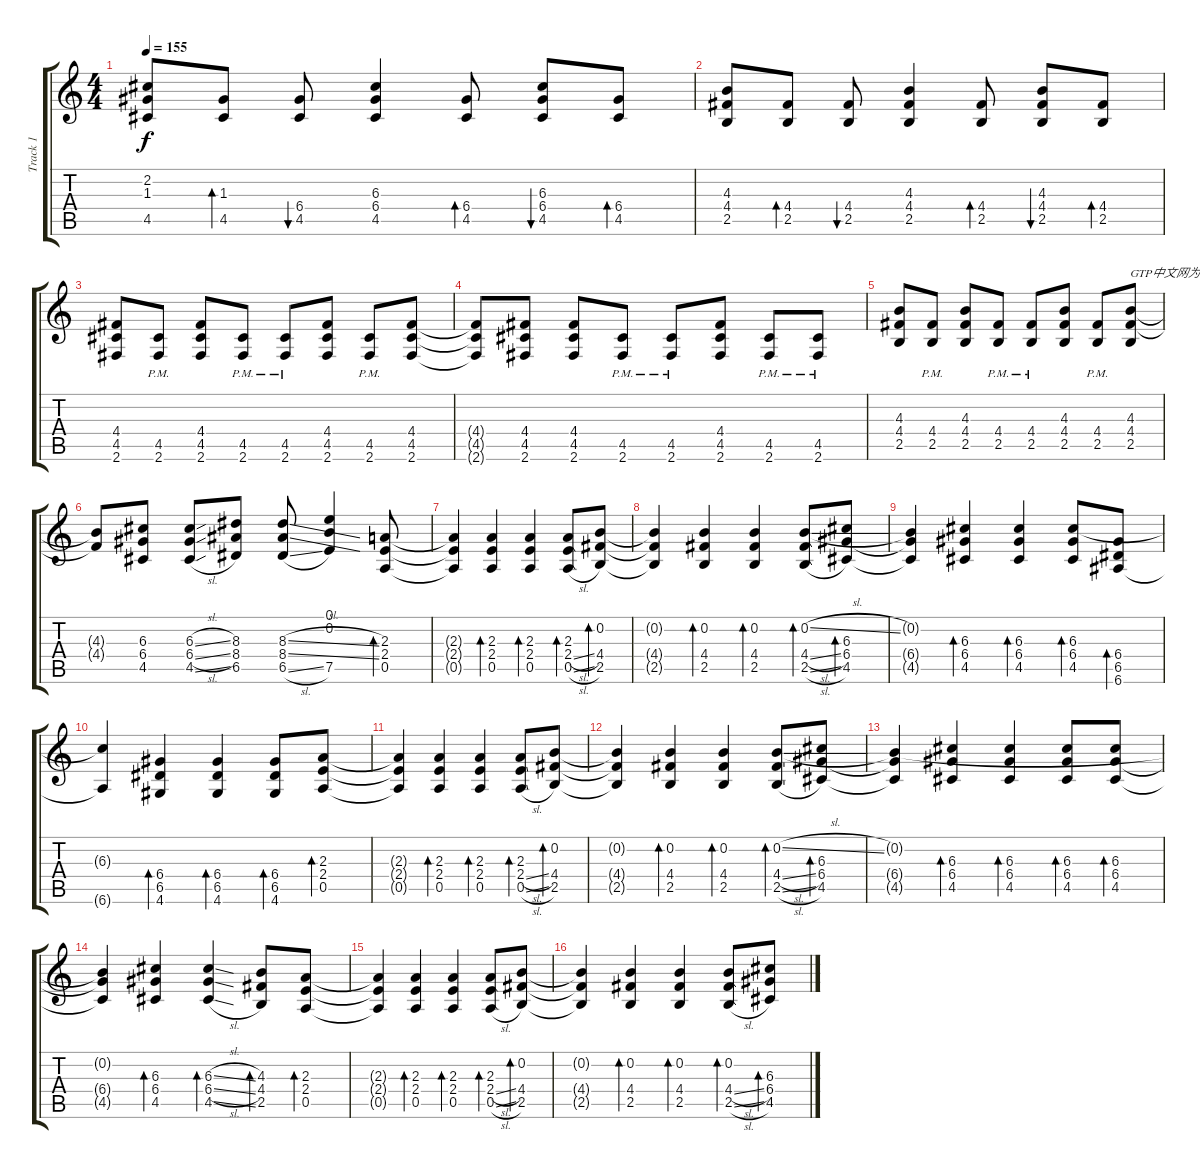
\track ("Track 1" "Track 1") {instrument distortionguitar}
\staff {score tabs}
\tuning (E4 B3 G3 D3 A2 E2) {hide}
\ts (4 4)
\tempo 155
\clef g2
\ks c
(2.2 1.3 4.5).8{dy f volume 11} (1.3 4.5).8{bd 60} (6.4 4.5).8{bu 60} (6.3 6.4 4.5).4 (6.4 4.5).8{bd 60} (6.3 6.4 4.5).8{bu 60} (6.4 4.5).8{bd 60} |
(4.3 4.4 2.5).8 (4.4 2.5).8{bd 60} (4.4 2.5).8{bu 60} (4.3 4.4 2.5).4 (4.4 2.5).8{bd 60} (4.3 4.4 2.5).8{bu 60} (4.4 2.5).8{bd 60} |
(4.4 4.5 2.6).8 (4.5{pm} 2.6{pm}).8 (4.4 4.5 2.6).8 (4.5{pm} 2.6{pm}).8 (4.5{pm} 2.6{pm}).8 (4.4 4.5 2.6).8 (4.5{pm} 2.6{pm}).8 (4.4 4.5 2.6).8 |
(4.4{t} 4.5{t} 2.6{t}).8 (4.4 4.5 2.6).8 (4.4 4.5 2.6).8 (4.5{pm} 2.6{pm}).8 (4.5{pm} 2.6{pm}).8 (4.4 4.5 2.6).8 (4.5{pm} 2.6{pm}).8 (4.5{pm} 2.6{pm}).8 |
(4.3 4.4 2.5).8 (4.4{pm} 2.5{pm}).8 (4.3 4.4 2.5).8 (4.4{pm} 2.5{pm}).8 (4.4{pm} 2.5{pm}).8 (4.3 4.4 2.5).8 (4.4{pm} 2.5{pm}).8 (4.3 4.4 2.5).8{txt "GTP中文网为您提供优"} |
(4.3{t} 4.4{t}).8 (6.3 6.4 4.5).8 (6.3{sl} 6.4{sl} 4.5{sl}).8 (8.3 8.4 6.5).8 (8.3{sl} 8.4{sl} 6.5{sl}).8 (0.1 0.2 7.5).4 (2.3 2.4 0.5).8{bd 240} |
(2.3{t} 2.4{t} 0.5{t}).4 (2.3 2.4 0.5).4{bd 240} (2.3 2.4 0.5).4{bd 240} (2.3 2.4{sl} 0.5{sl}).8{bd 240} (0.2 4.4 2.5).8{bd 240} |
(0.2{t} 4.4{t} 2.5{t}).4 (0.2 4.4 2.5).4{bd 240} (0.2 4.4 2.5).4{bd 240} (0.2{sl} 4.4{sl} 2.5{sl}).8{bd 240} (6.3 6.4 4.5).8{bd 240} |
(0.2{t} 6.4{t} 4.5{t}).4 (6.3 6.4 4.5).4{bd 240} (6.3 6.4 4.5).4{bd 240} (6.3 6.4 4.5).8{bd 240} (6.4 6.5 6.6).8{bd 240} |
(6.3{t} 6.6{t}).4 (6.4 6.5 4.6).4{bd 240} (6.4 6.5 4.6).4{bd 240} (6.4 6.5 4.6).8{bd 240} (2.3 2.4 0.5).8{bd 240} |
(2.3{t} 2.4{t} 0.5{t}).4 (2.3 2.4 0.5).4{bd 240} (2.3 2.4 0.5).4{bd 240} (2.3 2.4{sl} 0.5{sl}).8{bd 240} (0.2 4.4 2.5).8{bd 240} |
(0.2{t} 4.4{t} 2.5{t}).4 (0.2 4.4 2.5).4{bd 240} (0.2 4.4 2.5).4{bd 240} (0.2{sl} 4.4{sl} 2.5{sl}).8{bd 240} (6.3 6.4 4.5).8{bd 240} |
(0.2{t} 6.4{t} 4.5{t}).4 (6.3 6.4 4.5).4{bd 240} (6.3 6.4 4.5).4{bd 240} (6.3 6.4 4.5).8{bd 240} (6.3 6.4 4.5).8{bd 240} |
(0.2{t} 6.4{t} 4.5{t}).4 (6.3 6.4 4.5).4{bd 240} (6.3{sl} 6.4{sl} 4.5{sl}).4{bd 240} (4.3 4.4 2.5).8{bd 240} (2.3 2.4 0.5).8{bd 240} |
(2.3{t} 2.4{t} 0.5{t}).4 (2.3 2.4 0.5).4{bd 240} (2.3 2.4 0.5).4{bd 240} (2.3 2.4{sl} 0.5{sl}).8{bd 240} (0.2 4.4 2.5).8{bd 240} |
(0.2{t} 4.4{t} 2.5{t}).4 (0.2 4.4 2.5).4{bd 240} (0.2 4.4 2.5).4{bd 240} (0.2{sl} 4.4{sl} 2.5{sl}).8{bd 240} (6.3 6.4 4.5).8{bd 240}
